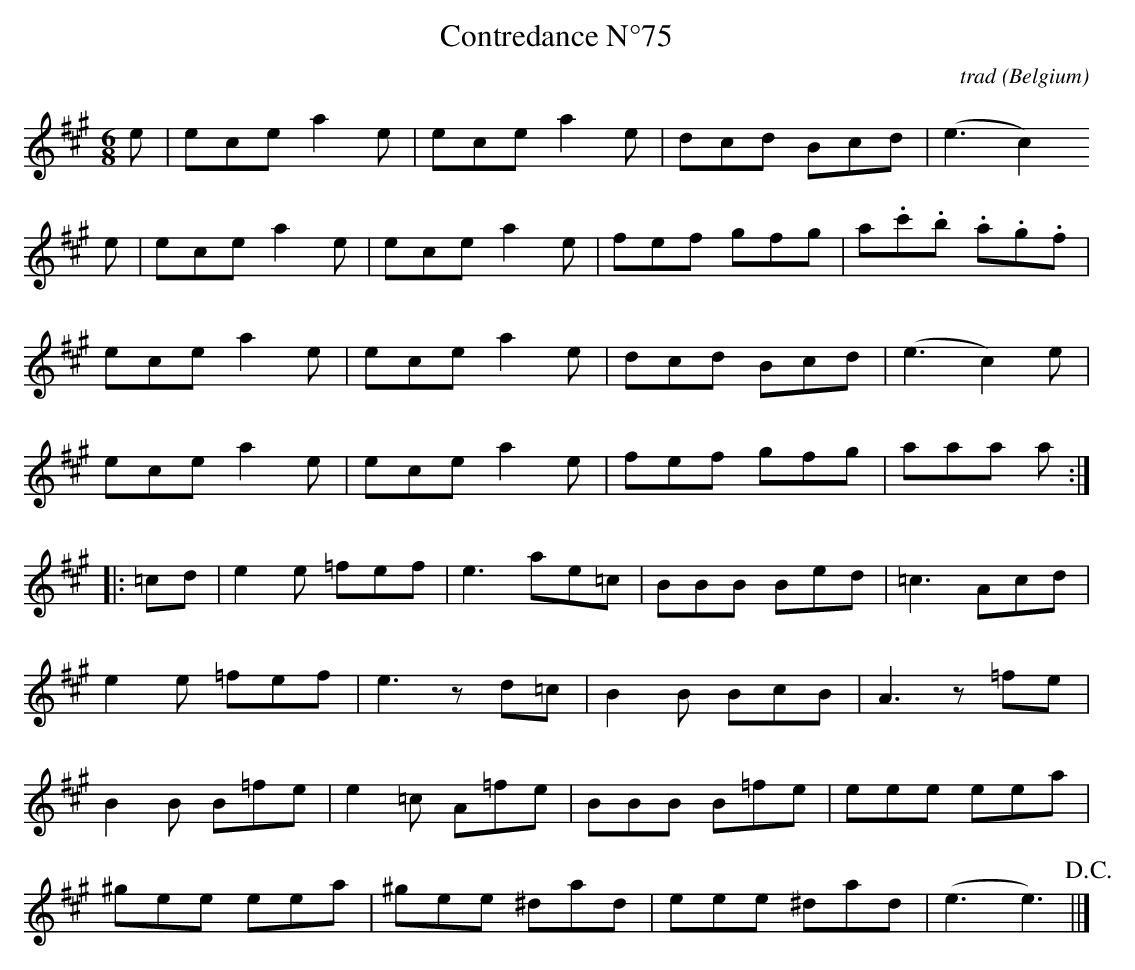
X:1
T:Contredance N°75
C:trad
O:Belgium
M:6/8
L:1/8
K:Amaj
e|ece a2e|ece a2e|dcd Bcd|(e3 c2)
e|ece a2e|ece a2e|fef gfg|a.c'.b .a.g.f|
ece a2e|ece a2e|dcd Bcd|(e3 c2)e|
ece a2e|ece a2e|fef gfg|aaa a:|
|:=cd|e2e =fef|e3 ae=c|BBB Bed|=c3 Acd|
e2e =fef|e3 zd=c|B2B BcB|A3 z=fe|
B2B B=fe|e2=c A=fe|BBB B=fe|eee eea|
^gee eea|^gee ^dad|eee ^dad|(e3 e3) !D.C.!||]
